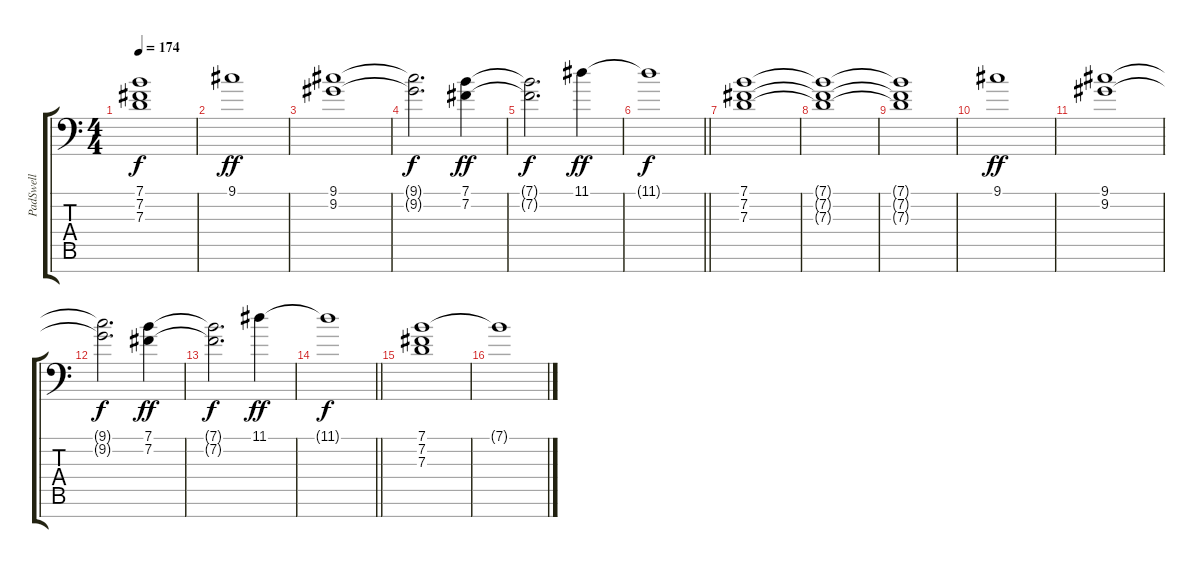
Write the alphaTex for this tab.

\track ("PadSwell" "PadSwell") {instrument pad8sweep}
\staff {score tabs}
\tuning (E4 B3 G3 D3 A2 E2 C-1) {hide}
\ts (4 4)
\tempo 174
\clef f4
\ks c
(7.1{t} 7.2{t} 7.3{t}).1{dy f} |
9.1.1{dy ff} |
(9.1 9.2).1 |
(9.1{t} 9.2{t}).2{d dy f} (7.1 7.2).4{dy ff} |
(7.1{t} 7.2{t}).2{d dy f} 11.1.4{dy ff} |
\barLineRight lightlight
11.1{t}.1{dy f} |
(7.1 7.2 7.3).1 |
(7.1{t} 7.2{t} 7.3{t}).1 |
(7.1{t} 7.2{t} 7.3{t}).1 |
9.1.1{dy ff} |
(9.1 9.2).1 |
(9.1{t} 9.2{t}).2{d dy f} (7.1 7.2).4{dy ff} |
(7.1{t} 7.2{t}).2{d dy f} 11.1.4{dy ff} |
\barLineRight lightlight
11.1{t}.1{dy f} |
(7.1 7.2 7.3).1 |
7.1{t}.1
